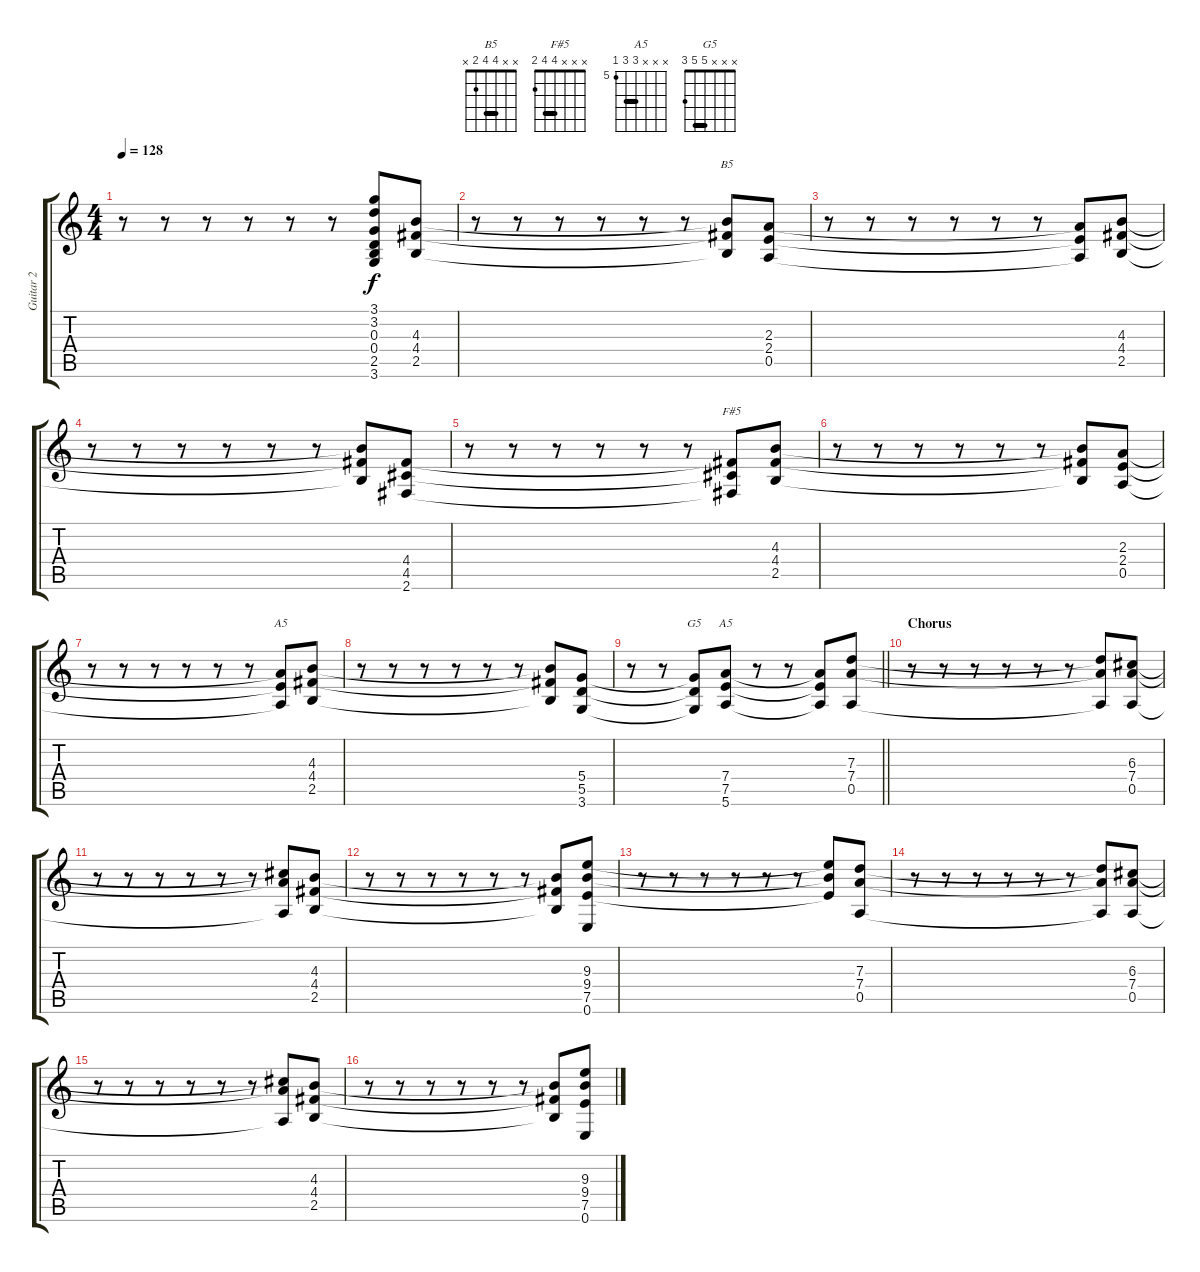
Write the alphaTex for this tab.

\track ("Guitar 2" "Guitar 2") {instrument acousticguitarsteel}
\staff {score tabs}
\tuning (E4 B3 G3 D3 A2 E2) {hide}
\chord ("B5" x x 4 4 2 x) {barre 4}
\chord ("F#5" x x x 4 4 2) {barre 4}
\chord ("A5" x x 2 2 0 x) {barre 2}
\chord ("G5" x x x 5 5 3) {barre 5}
\chord ("A5" x x x 7 7 5) {firstfret 5 barre 7}
\ts (4 4)
\tempo 128
\clef g2
\ks c
r.8{dy f} r.8 r.8 r.8 r.8 r.8 (3.1{t} 3.2{t} 0.3{t} 0.4{t} 2.5{t} 3.6{t}).8 (4.3 4.4 2.5).8 |
r.8 r.8 r.8 r.8 r.8 r.8 (4.3{t} 4.4{t} 2.5{t}).8{ch "B5"} (2.3 2.4 0.5).8 |
r.8 r.8 r.8 r.8 r.8 r.8 (2.3{t} 2.4{t} 0.5{t}).8 (4.3 4.4 2.5).8 |
r.8 r.8 r.8 r.8 r.8 r.8 (4.3{t} 4.4{t} 2.5{t}).8 (4.4 4.5 2.6).8 |
r.8 r.8 r.8 r.8 r.8 r.8 (4.4{t} 4.5{t} 2.6{t}).8{ch "F#5"} (4.3 4.4 2.5).8 |
r.8 r.8 r.8 r.8 r.8 r.8 (4.3{t} 4.4{t} 2.5{t}).8 (2.3 2.4 0.5).8 |
r.8 r.8 r.8 r.8 r.8 r.8 (2.3{t} 2.4{t} 0.5{t}).8{ch "A5"} (4.3 4.4 2.5).8 |
r.8 r.8 r.8 r.8 r.8 r.8 (4.3{t} 4.4{t} 2.5{t}).8 (5.4 5.5 3.6).8 |
\barLineRight lightlight
r.8 r.8 (5.4{t} 5.5{t} 3.6{t}).8{ch "G5"} (7.4 7.5 5.6).8{ch "A5"} r.8 r.8 (7.4{t} 7.5{t} 5.6{t}).8 (7.3 7.4 0.5).8 |
\section ("" "Chorus")
r.8 r.8 r.8 r.8 r.8 r.8 (7.3{t} 7.4{t} 0.5{t}).8 (6.3 7.4 0.5).8 |
r.8 r.8 r.8 r.8 r.8 r.8 (6.3{t} 7.4{t} 0.5{t}).8 (4.3 4.4 2.5).8 |
r.8 r.8 r.8 r.8 r.8 r.8 (4.3{t} 4.4{t} 2.5{t}).8 (9.3 9.4 7.5 0.6).8 |
r.8 r.8 r.8 r.8 r.8 r.8 (9.3{t} 9.4{t} 7.5{t}).8 (7.3 7.4 0.5).8 |
r.8 r.8 r.8 r.8 r.8 r.8 (7.3{t} 7.4{t} 0.5{t}).8 (6.3 7.4 0.5).8 |
r.8 r.8 r.8 r.8 r.8 r.8 (6.3{t} 7.4{t} 0.5{t}).8 (4.3 4.4 2.5).8 |
r.8 r.8 r.8 r.8 r.8 r.8 (4.3{t} 4.4{t} 2.5{t}).8 (9.3 9.4 7.5 0.6).8
